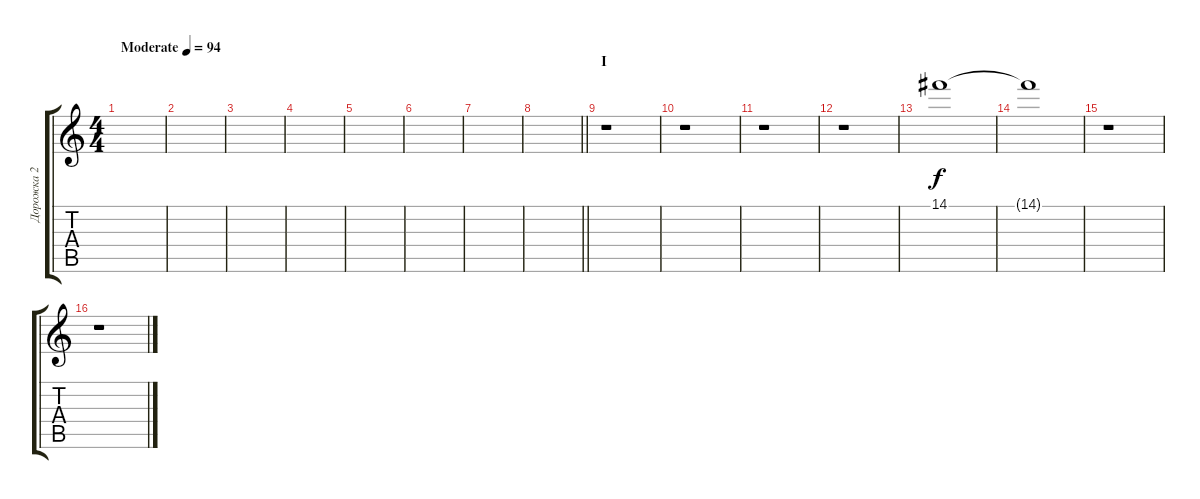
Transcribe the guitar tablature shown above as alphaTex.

\track ("Дорожка 2" "Дорожка 2") {instrument distortionguitar}
\staff {score tabs}
\tuning (E4 B3 G3 D3 A2 D2) {hide}
\ts (4 4)
\tempo (94 "Moderate")
\clef g2
\ks c
|
|
|
|
|
|
|
\barLineRight lightlight
|
\section ("" "I")
r.1 |
r.1 |
r.1 |
r.1 |
14.1.1 |
14.1{t}.1 |
r.1 |
r.1
